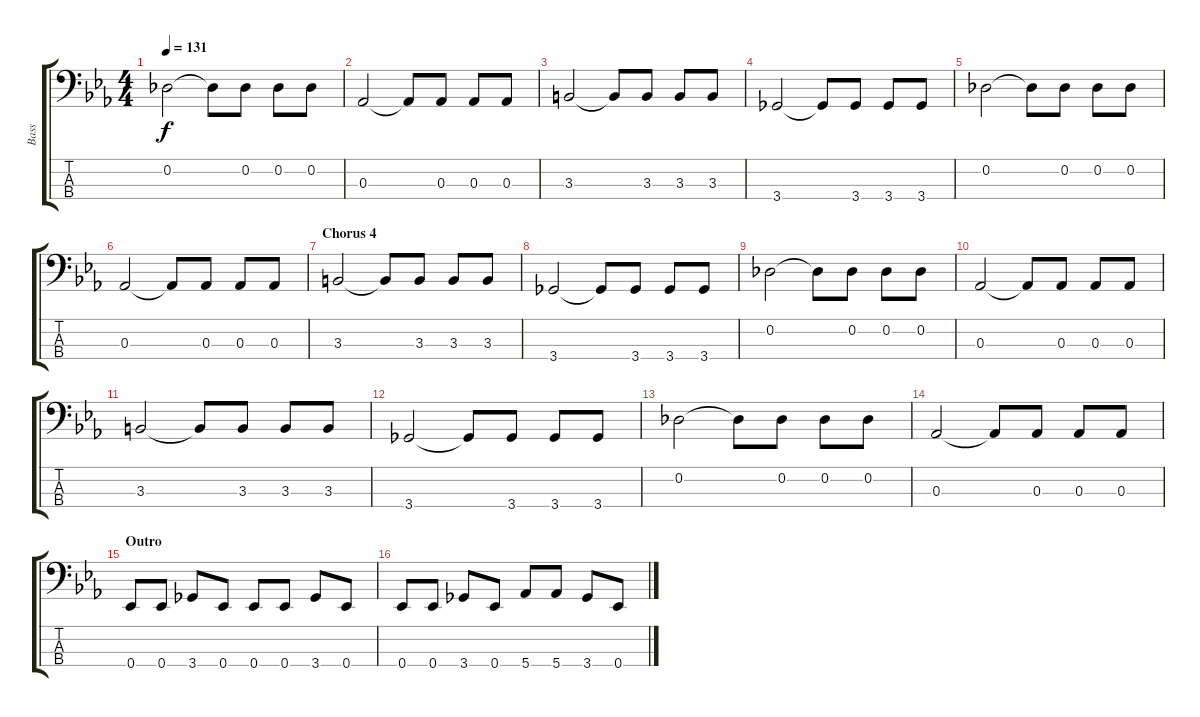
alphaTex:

\track ("Bass" "Bass") {instrument electricbassfinger}
\staff {score tabs}
\tuning (Gb2 Db2 Ab1 Eb1) {hide}
\ts (4 4)
\tempo 131
\clef f4
\ks eb
0.2.2{dy f} 0.2{t}.8 0.2.8 0.2.8 0.2.8 |
0.3.2 0.3{t}.8 0.3.8 0.3.8 0.3.8 |
3.3.2 3.3{t}.8 3.3.8 3.3.8 3.3.8 |
3.4.2 3.4{t}.8 3.4.8 3.4.8 3.4.8 |
0.2.2 0.2{t}.8 0.2.8 0.2.8 0.2.8 |
0.3.2 0.3{t}.8 0.3.8 0.3.8 0.3.8 |
\section ("" "Chorus 4")
3.3.2 3.3{t}.8 3.3.8 3.3.8 3.3.8 |
3.4.2 3.4{t}.8 3.4.8 3.4.8 3.4.8 |
0.2.2 0.2{t}.8 0.2.8 0.2.8 0.2.8 |
0.3.2 0.3{t}.8 0.3.8 0.3.8 0.3.8 |
3.3.2 3.3{t}.8 3.3.8 3.3.8 3.3.8 |
3.4.2 3.4{t}.8 3.4.8 3.4.8 3.4.8 |
0.2.2 0.2{t}.8 0.2.8 0.2.8 0.2.8 |
0.3.2 0.3{t}.8 0.3.8 0.3.8 0.3.8 |
\section ("" "Outro")
0.4.8 0.4.8 3.4.8 0.4.8 0.4.8 0.4.8 3.4.8 0.4.8 |
0.4.8 0.4.8 3.4.8 0.4.8 5.4.8 5.4.8 3.4.8 0.4.8
